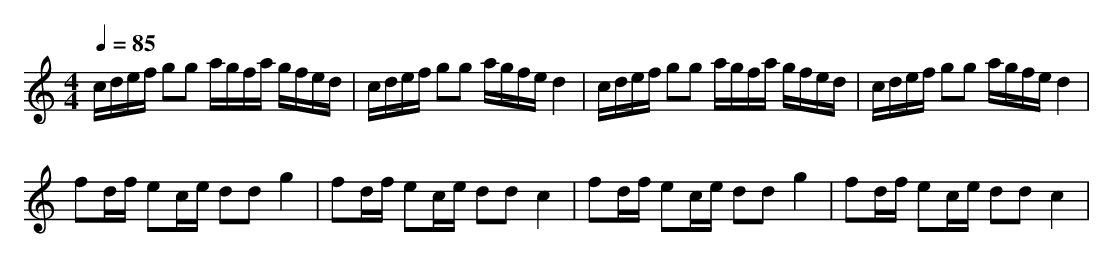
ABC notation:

X:1
T:
M: 4/4
L: 1/8
Q:1/4=85
K:C % 0 sharps
c/2d/2e/2f/2 gg a/2g/2f/2a/2 g/2f/2e/2d/2|c/2d/2e/2f/2 gg a/2g/2f/2e/2 d2|c/2d/2e/2f/2 gg a/2g/2f/2a/2 g/2f/2e/2d/2|c/2d/2e/2f/2 gg a/2g/2f/2e/2 d2|
fd/2f/2 ec/2e/2 dd g2|fd/2f/2 ec/2e/2 dd c2|fd/2f/2 ec/2e/2 dd g2|fd/2f/2 ec/2e/2 dd c2|
